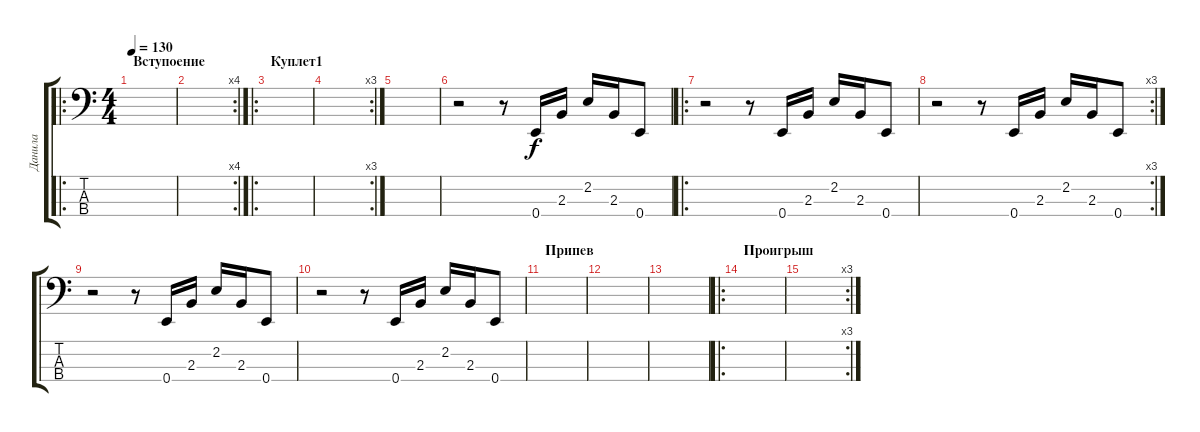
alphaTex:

\track ("Данила" "Данила") {instrument slapbass1}
\staff {score tabs}
\tuning (G2 D2 A1 E1) {hide}
\ro
\ts (4 4)
\section ("" "Вступоение")
\tempo 130
\clef f4
\ks c
|
\rc 4
|
\ro
\section ("" "Куплет1")
|
\rc 3
|
|
r.2 r.8 0.4.16 2.3.16 2.2.16 2.3.16 0.4.8 |
\ro
r.2 r.8 0.4.16 2.3.16 2.2.16 2.3.16 0.4.8 |
\rc 3
r.2 r.8 0.4.16 2.3.16 2.2.16 2.3.16 0.4.8 |
r.2 r.8 0.4.16 2.3.16 2.2.16 2.3.16 0.4.8 |
r.2 r.8 0.4.16 2.3.16 2.2.16 2.3.16 0.4.8 |
\section ("" "Припев")
|
|
|
\ro
\section ("" "Проигрыш")
|
\rc 3
